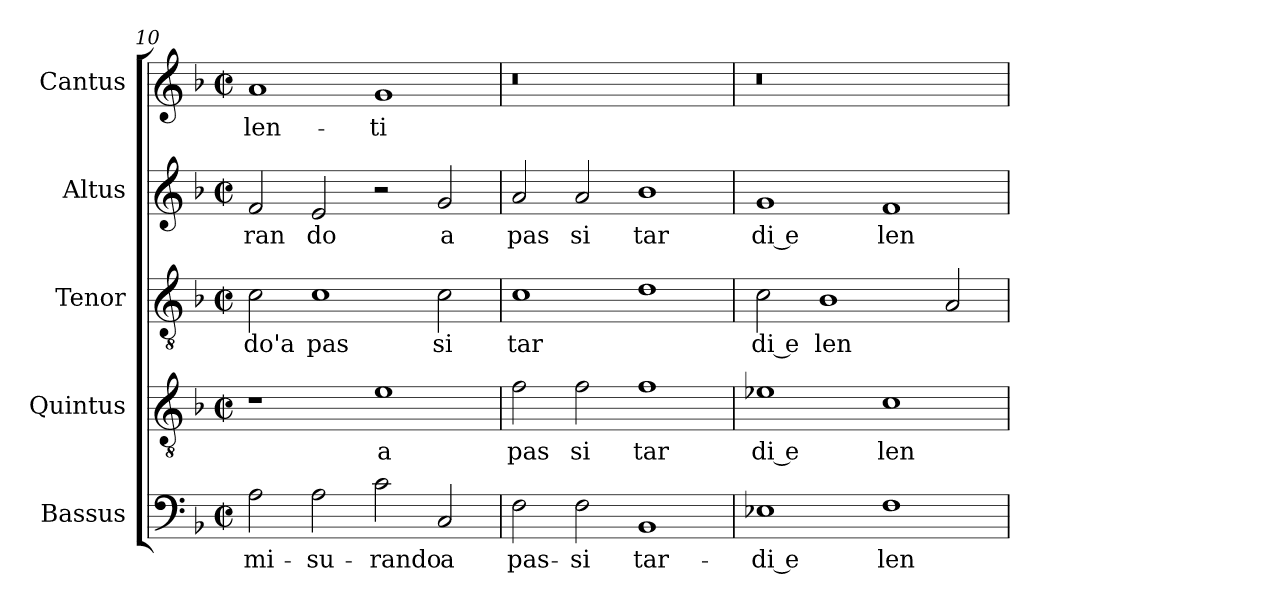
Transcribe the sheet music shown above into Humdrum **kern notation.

**kern	**text	**kern	**text	**kern	**text	**kern	**text	**kern	**text
*part5	*part5	*part4	*part4	*part3	*part3	*part2	*part2	*part1	*part1
*staff5	*staff5	*staff4	*staff4	*staff3	*staff3	*staff2	*staff2	*staff1	*staff1
*I"Bassus	*	*I"Quintus	*	*I"Tenor	*	*I"Altus	*	*I"Cantus	*
*clefF4	*	*clefGv2	*	*clefGv2	*	*clefG2	*	*clefG2	*
*k[b-]	*	*k[b-]	*	*k[b-]	*	*k[b-]	*	*k[b-]	*
*F:	*	*F:	*	*F:	*	*F:	*	*F:	*
*M2/2	*	*M2/2	*	*M2/2	*	*M2/2	*	*M2/2	*
*met(c|)	*	*met(c|)	*	*met(c|)	*	*met(c|)	*	*met(c|)	*
=10	=10	=10	=10	=10	=10	=10	=10	=10	=10
!	!LO:LY:b:cj	!	!	!	!LO:LY:b:cj	!	!LO:LY:b:cj	!	!LO:LY:b:cj
2A\	mi-	1r	.	2c\	do'a	2f/	ran	1a	len-
!	!LO:LY:b:cj	!	!	!	!LO:LY:b:cj	!	!LO:LY:b:cj	!	!
2A\	-su-	.	.	1c	pas	2e/	do	.	.
!	!LO:LY:b:cj	!	!LO:LY:b:cj	!	!	!	!	!	!LO:LY:b:cj
2c\	-rando	1e	a	.	.	2r	.	1g	-ti
!	!LO:LY:b	!	!	!	!LO:LY:b:cj	!	!LO:LY:b:cj	!	!
2C/	a	.	.	2c\	si	2g/	a	.	.
=11	=11	=11	=11	=11	=11	=11	=11	=11	=11
!	!LO:LY:b:cj	!	!LO:LY:b:cj	!	!LO:LY:b:cj	!	!LO:LY:b:cj	!	!
2F\	pas-	2f\	pas	1c	tar	2a/	pas	0r	.
!	!LO:LY:b:cj	!	!LO:LY:b:cj	!	!	!	!LO:LY:b:cj	!	!
2F\	-si	2f\	si	.	.	2a/	si	.	.
!	!LO:LY:b:cj	!	!LO:LY:b:cj	!	!	!	!LO:LY:b:cj	!	!
1BB-	tar-	1f	tar	1d	.	1b-	tar	.	.
=12	=12	=12	=12	=12	=12	=12	=12	=12	=12
!	!LO:LY:b:rj	!	!LO:LY:b:rj	!	!LO:LY:b:rj	!	!LO:LY:b:rj	!	!
1E-X	-di e	1e-X	di e	2c\	di e	1g	di e	0r	.
!	!	!	!	!	!LO:LY:b:cj	!	!	!	!
.	.	.	.	1B-	len	.	.	.	.
!	!LO:LY:b:cj	!	!LO:LY:b:cj	!	!	!	!LO:LY:b:cj	!	!
1F	len-	1c	len	.	.	1f	len	.	.
.	.	.	.	2A/	.	.	.	.	.
=	=	=	=	=	=	=	=	=	=
*-	*-	*-	*-	*-	*-	*-	*-	*-	*-
